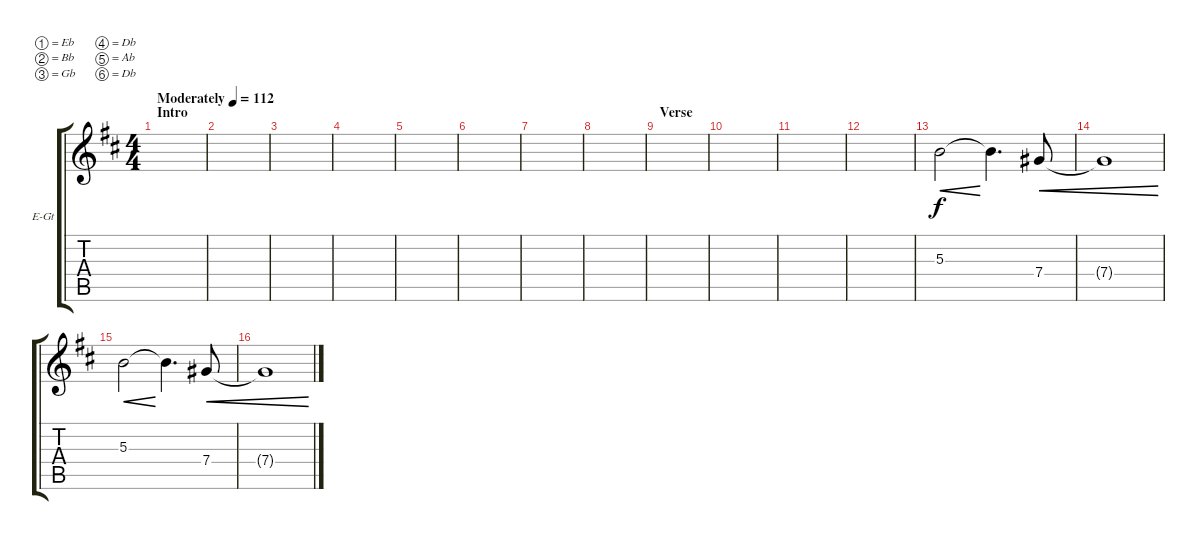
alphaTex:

\defaultSystemsLayout 4
\bracketExtendMode groupsimilarinstruments
\firstSystemTrackNameOrientation horizontal
\otherSystemsTrackNameOrientation horizontal
\track ("Cello arr. for gtr." "E-Gt") {instrument distortionguitar}
\staff {score tabs}
\tuning (Eb4 Bb3 Gb3 Db3 Ab2 Db2)
\ts (4 4)
\beaming (8 4 4)
\section ("" "Intro")
\tempo (112 "Moderately")
\clef g2
\scale
1.09332
\ks d
|
\scale
0.906684 |
\scale
1.06305 |
\scale
0.936948 |
\scale
1.06305 |
\scale
0.936948 |
\scale
1.06305 |
\scale
0.936948 |
\section ("" "Verse")
\scale
1.06305 |
\scale
0.936948 |
\scale
1.06305 |
\scale
0.936948 |
\scale
1.06305 5.3.2{cre} 5.3{t}.4{d} 7.4.8{cre} |
\scale
0.936948 7.4{t}.1{cre} |
\scale
1.06305 5.3.2{cre} 5.3{t}.4{d} 7.4.8{cre} |
\scale
0.936948 7.4{t}.1{cre}
